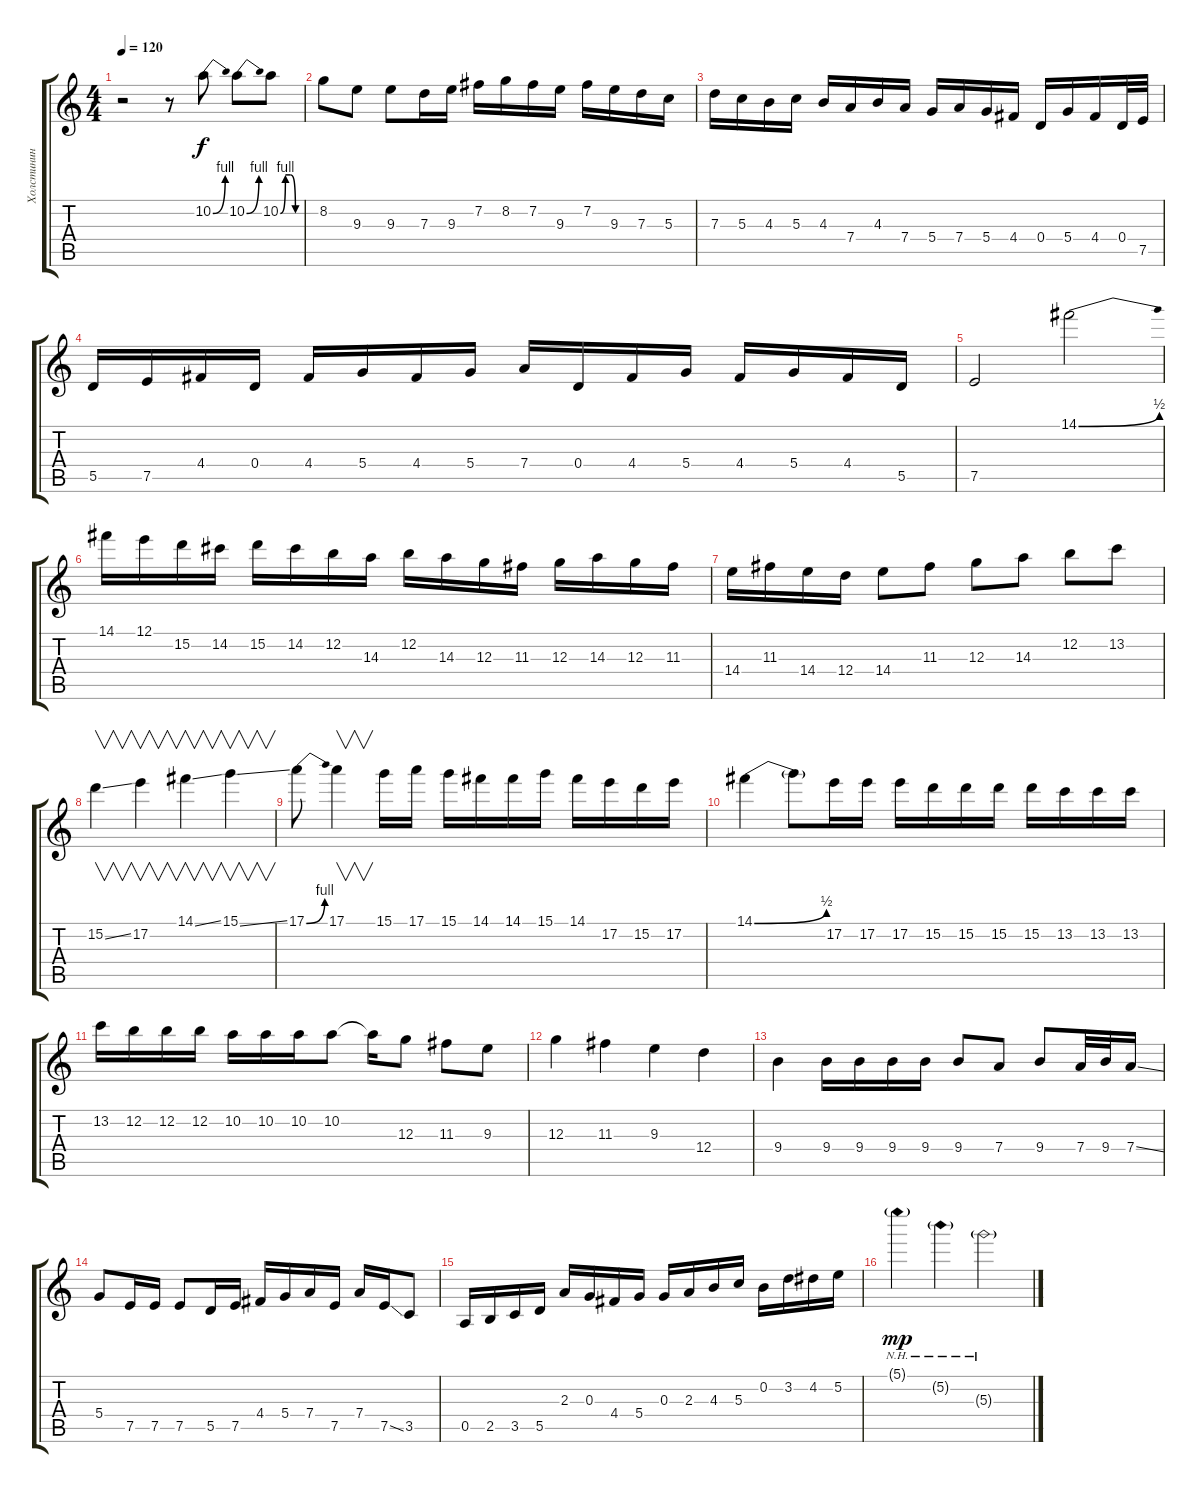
\track ("Холстинин" "Холстинин") {instrument distortionguitar}
\staff {score tabs}
\tuning (E4 B3 G3 D3 A2 E2) {hide}
\ts (4 4)
\tempo 120
\clef g2
\ks c
r.2{dy mp} r.8 10.2{be (bend 0 0 60 4)}.8{dy f} 10.2{be (bend 0 0 60 4)}.8 10.2{be (custom 0 0 15 4 30 4 45 0 60 0)}.8 |
8.2.8 9.3.8 9.3.8 7.3.16 9.3.16 7.2.16 8.2.16 7.2.16 9.3.16 7.2.16 9.3.16 7.3.16 5.3.16 |
7.3.16 5.3.16 4.3.16 5.3.16 4.3.16 7.4.16 4.3.16 7.4.16 5.4.16 7.4.16 5.4.16 4.4.16 0.4.16 5.4.16 4.4.16 0.4.32 7.5.32 |
5.5.16 7.5.16 4.4.16 0.4.16 4.4.16 5.4.16 4.4.16 5.4.16 7.4.16 0.4.16 4.4.16 5.4.16 4.4.16 5.4.16 4.4.16 5.5.16 |
7.5.2 14.1{be (bend 0 0 60 2)}.2 |
14.1.16 12.1.16 15.2.16 14.2.16 15.2.16 14.2.16 12.2.16 14.3.16 12.2.16 14.3.16 12.3.16 11.3.16 12.3.16 14.3.16 12.3.16 11.3.16 |
14.4.16 11.3.16 14.4.16 12.4.16 14.4.8 11.3.8 12.3.8 14.3.8 12.2.8 13.2.8 |
15.2{ss}.4{v} 17.2.4{v} 14.1{ss}.4{v} 15.1{ss}.4{v} |
17.1{be (bend 0 0 60 4)}.8 17.1.4{v} 15.1.16 17.1.16 15.1.16 14.1.16 14.1.16 15.1.16 14.1.16 17.2.16 15.2.16 17.2.16 |
14.1{be (bend 0 0 60 2)}.4 14.1{t}.8 17.2.16 17.2.16 17.2.16 15.2.16 15.2.16 15.2.16 15.2.16 13.2.16 13.2.16 13.2.16 |
13.2.16 12.2.16 12.2.16 12.2.16 10.2.16 10.2.16 10.2.16 10.2.8 10.2{t}.16 12.3.8 11.3.8 9.3.8 |
12.3.4 11.3.4 9.3.4 12.4.4 |
9.4.4 9.4.16 9.4.16 9.4.16 9.4.16 9.4.8 7.4.8 9.4.8 7.4.32 9.4.32 7.4{ss}.16 |
5.4.8 7.5.16 7.5.16 7.5.8 5.5.16 7.5.16 4.4.16 5.4.16 7.4.16 7.5.16 7.4.16 7.5{ss}.16 3.5.8 |
0.5.16 2.5.16 3.5.16 5.5.16 2.3.16 0.3.16 4.4.16 5.4.16 0.3.16 2.3.16 4.3.16 5.3.16 0.2.16 3.2.16 4.2.16 5.2.16 |
5.1{nh g}.4{dy mp} 5.2{nh g}.4 5.3{nh g}.2
